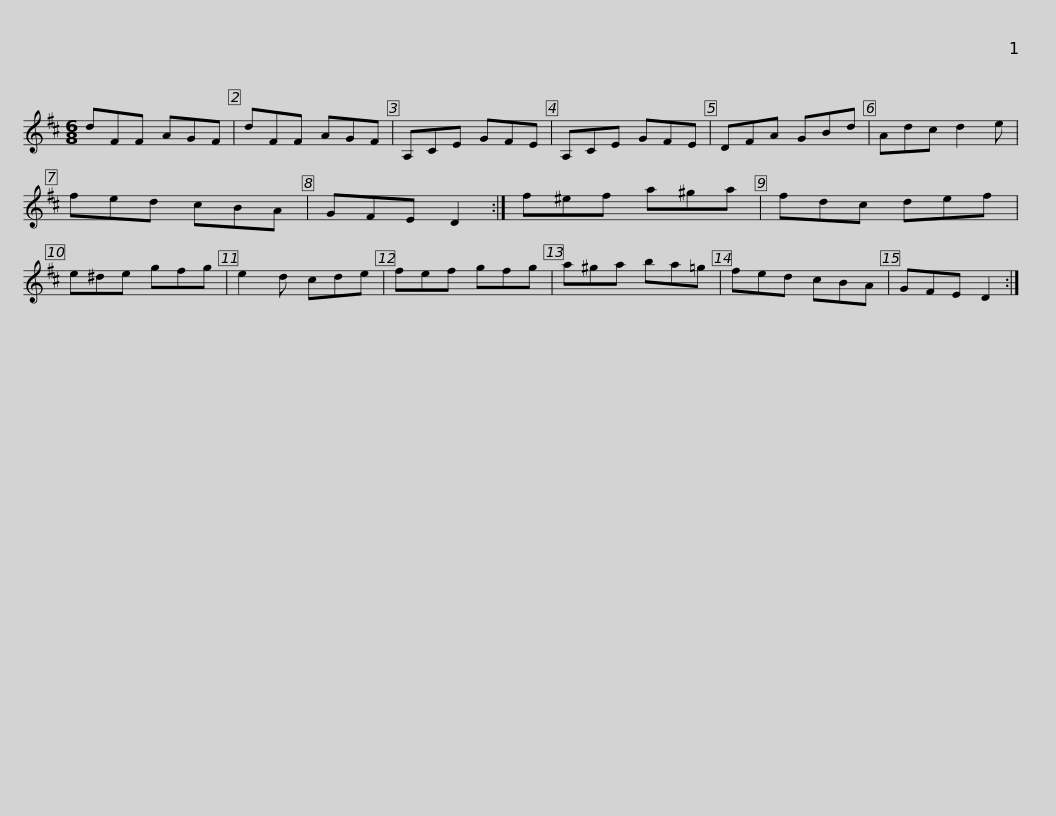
X:1
L:1/8
M:6/8
I:linebreak $
K:D
V:1 treble
V:1
 dFF AGF | dFF AGF | A,CE GFE | A,CE GFE | DFA GBd | %5
 Adc d2 e | fed cBA |$ GFE D2 :| f^ef a^ga | fdc def | %10
 e^de gfg | e2 d cde | fef gfg | a^ga ba=g |$ fed cBA | %15
 GFE D2 :| %16
